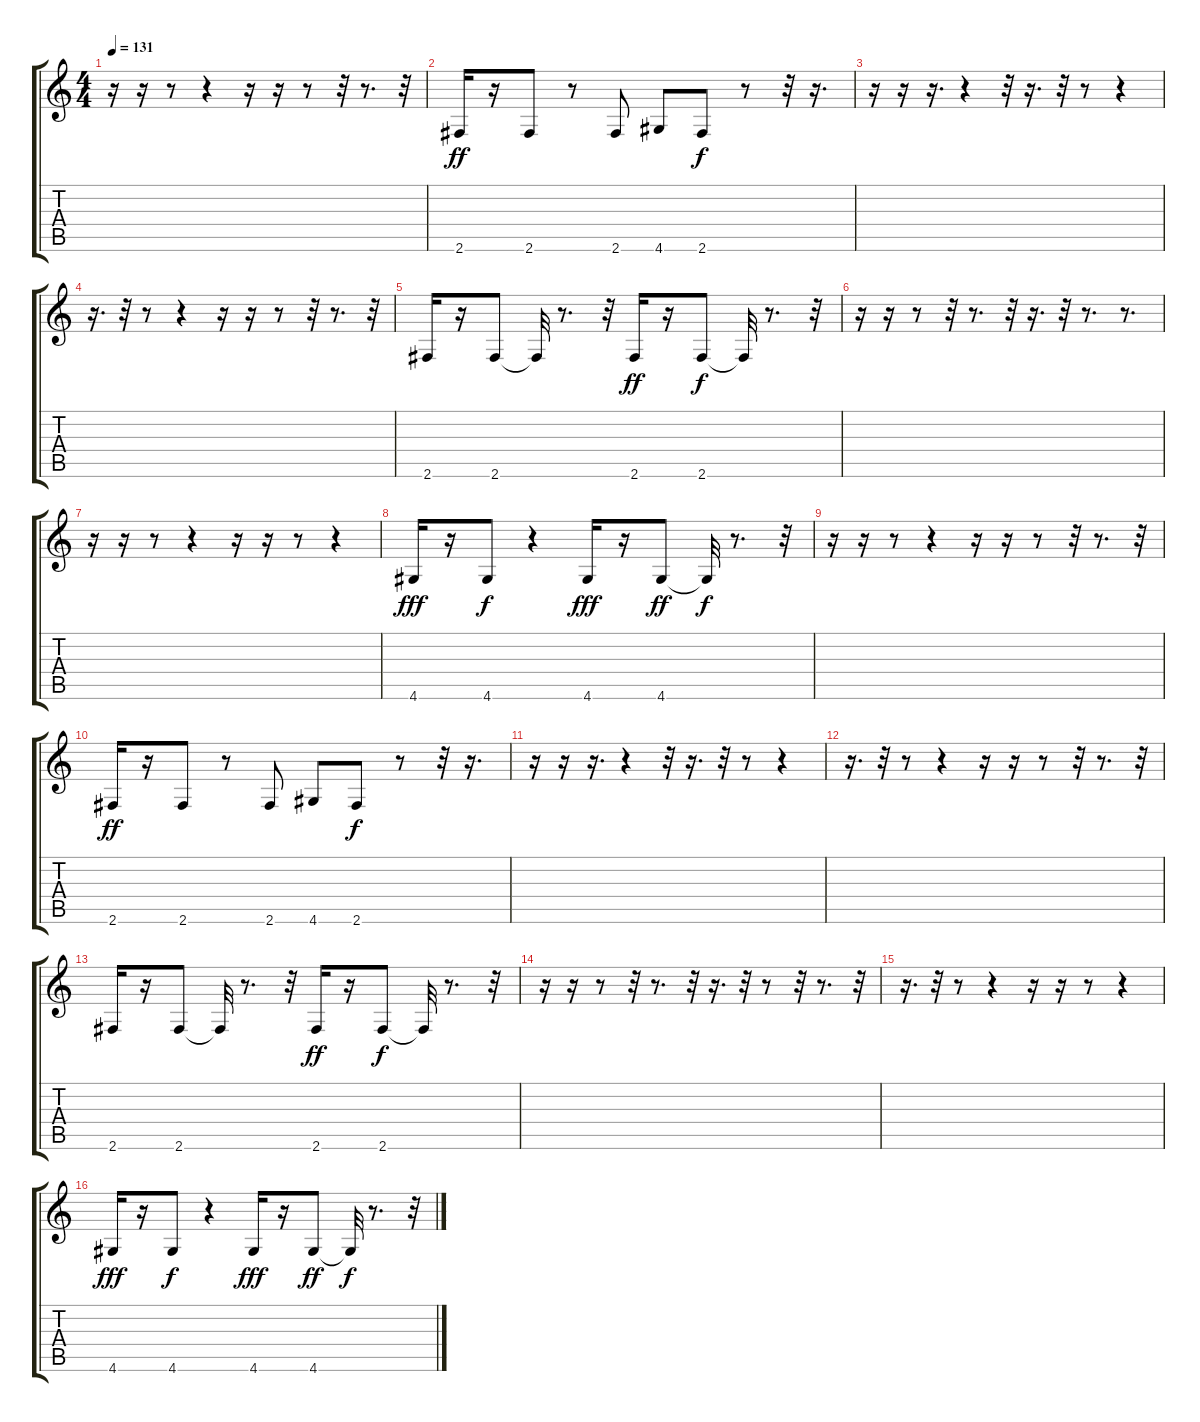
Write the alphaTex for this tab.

\track "" {instrument electricbasspick}
\staff {score tabs}
\tuning (E4 B3 G3 D3 A2 E2) {hide}
\ts (4 4)
\tempo 131
\clef g2
\ks c
r.16{dy f} r.16 r.8 r.4 r.16 r.16 r.8 r.32 r.8{d} r.32 |
2.6.16{dy ff} r.16 2.6.8 r.8 2.6.8 4.6.8 2.6.8{dy f} r.8 r.32 r.16{d} |
r.16 r.16 r.16{d} r.4 r.32 r.16{d} r.32 r.8 r.4 |
r.16{d} r.32 r.8 r.4 r.16 r.16 r.8 r.32 r.8{d} r.32 |
2.6.16 r.16 2.6.8 2.6{t}.32 r.8{d} r.32 2.6.16{dy ff} r.16 2.6.8{dy f} 2.6{t}.32 r.8{d} r.32 |
r.16 r.16 r.8 r.32 r.8{d} r.32 r.16{d} r.32 r.8{d} r.8{d} |
r.16 r.16 r.8 r.4 r.16 r.16 r.8 r.4 |
4.6.16{dy fff} r.16 4.6.8{dy f} r.4 4.6.16{dy fff} r.16 4.6.8{dy ff} 4.6{t}.32{dy f} r.8{d} r.32 |
r.16 r.16 r.8 r.4 r.16 r.16 r.8 r.32 r.8{d} r.32 |
2.6.16{dy ff} r.16 2.6.8 r.8 2.6.8 4.6.8 2.6.8{dy f} r.8 r.32 r.16{d} |
r.16 r.16 r.16{d} r.4 r.32 r.16{d} r.32 r.8 r.4 |
r.16{d} r.32 r.8 r.4 r.16 r.16 r.8 r.32 r.8{d} r.32 |
2.6.16 r.16 2.6.8 2.6{t}.32 r.8{d} r.32 2.6.16{dy ff} r.16 2.6.8{dy f} 2.6{t}.32 r.8{d} r.32 |
r.16 r.16 r.8 r.32 r.8{d} r.32 r.16{d} r.32 r.8 r.32 r.8{d} r.32 |
r.16{d} r.32 r.8 r.4 r.16 r.16 r.8 r.4 |
4.6.16{dy fff} r.16 4.6.8{dy f} r.4 4.6.16{dy fff} r.16 4.6.8{dy ff} 4.6{t}.32{dy f} r.8{d} r.32
